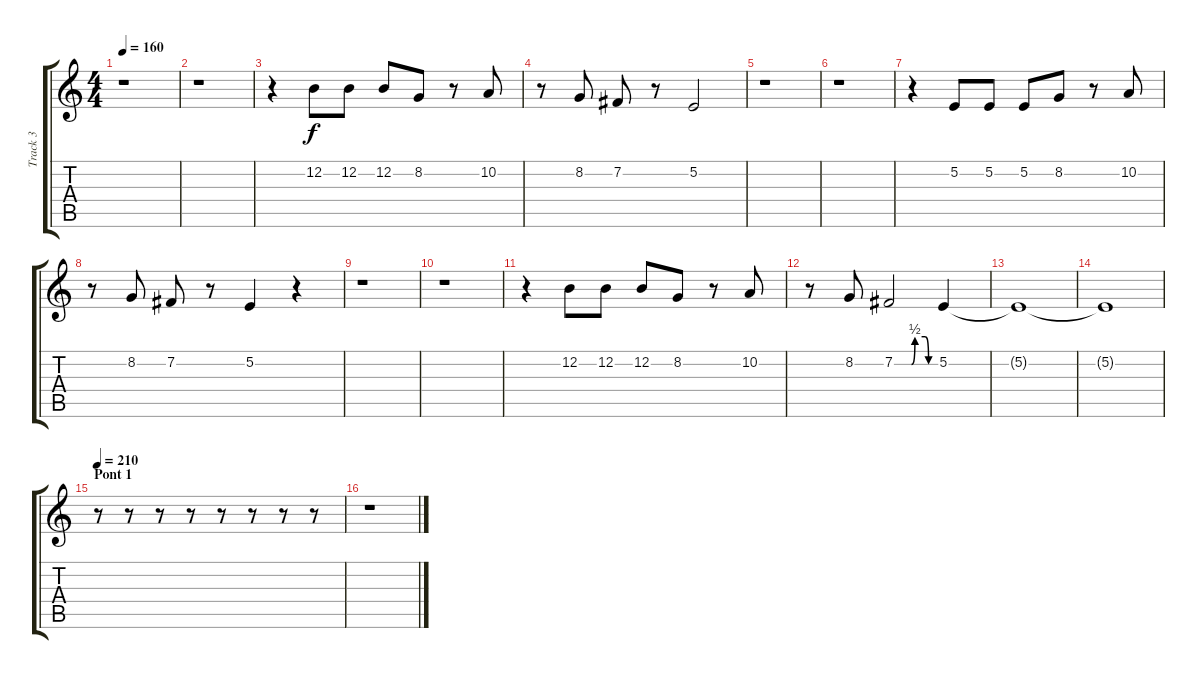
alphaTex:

\track ("Track 3" "Track 3") {instrument trumpet}
\staff {score tabs}
\tuning (E4 B3 G3 D3 A2 E2) {hide}
\ts (4 4)
\tempo 160
\clef g2
\ks c
r.1{dy f} |
r.1 |
r.4 12.2.8 12.2.8 12.2.8 8.2.8 r.8 10.2.8 |
r.8 8.2.8 7.2.8 r.8 5.2.2 |
r.1 |
r.1 |
r.4 5.2.8 5.2.8 5.2.8 8.2.8 r.8 10.2.8 |
r.8 8.2.8 7.2.8 r.8 5.2.4 r.4 |
r.1 |
r.1 |
r.4 12.2.8 12.2.8 12.2.8 8.2.8 r.8 10.2.8 |
r.8 8.2.8 7.2{be (custom 0 0 25 0 30 2 45 2 50 0 60 0)}.2 5.2.4 |
5.2{t}.1 |
5.2{t}.1 |
\section ("" "Pont 1")
\tempo 210
r.8 r.8 r.8 r.8 r.8 r.8 r.8 r.8 |
r.1
